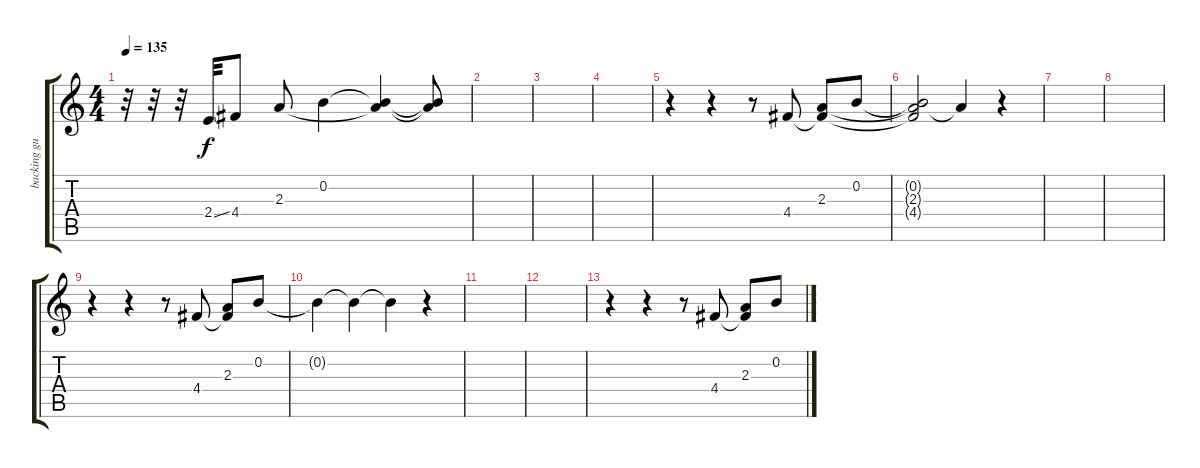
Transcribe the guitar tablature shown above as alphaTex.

\track ("backing guitar" "backing gu") {instrument electricguitarclean}
\staff {score tabs}
\tuning (E4 B3 G3 D3 A2 E2) {hide}
\ts (4 4)
\tempo 135
\clef g2
\ks c
r.32{dy f} r.32 r.32 2.4{ss}.32 4.4.8 2.3.8 0.2.4 (0.2{t} 2.3{t}).4 (0.2{t} 2.3{t}).8 |
|
|
|
r.4 r.4 r.8 4.4.8 (2.3 4.4{t}).8 0.2.8 |
(0.2{t} 2.3{t} 4.4{t}).2 2.3{t}.4 r.4 |
|
|
r.4 r.4 r.8 4.4.8 (2.3 4.4{t}).8 0.2.8 |
0.2{t}.4 0.2{t}.4 0.2{t}.4 r.4 |
|
|
r.4 r.4 r.8 4.4.8 (2.3 4.4{t}).8 0.2.8
